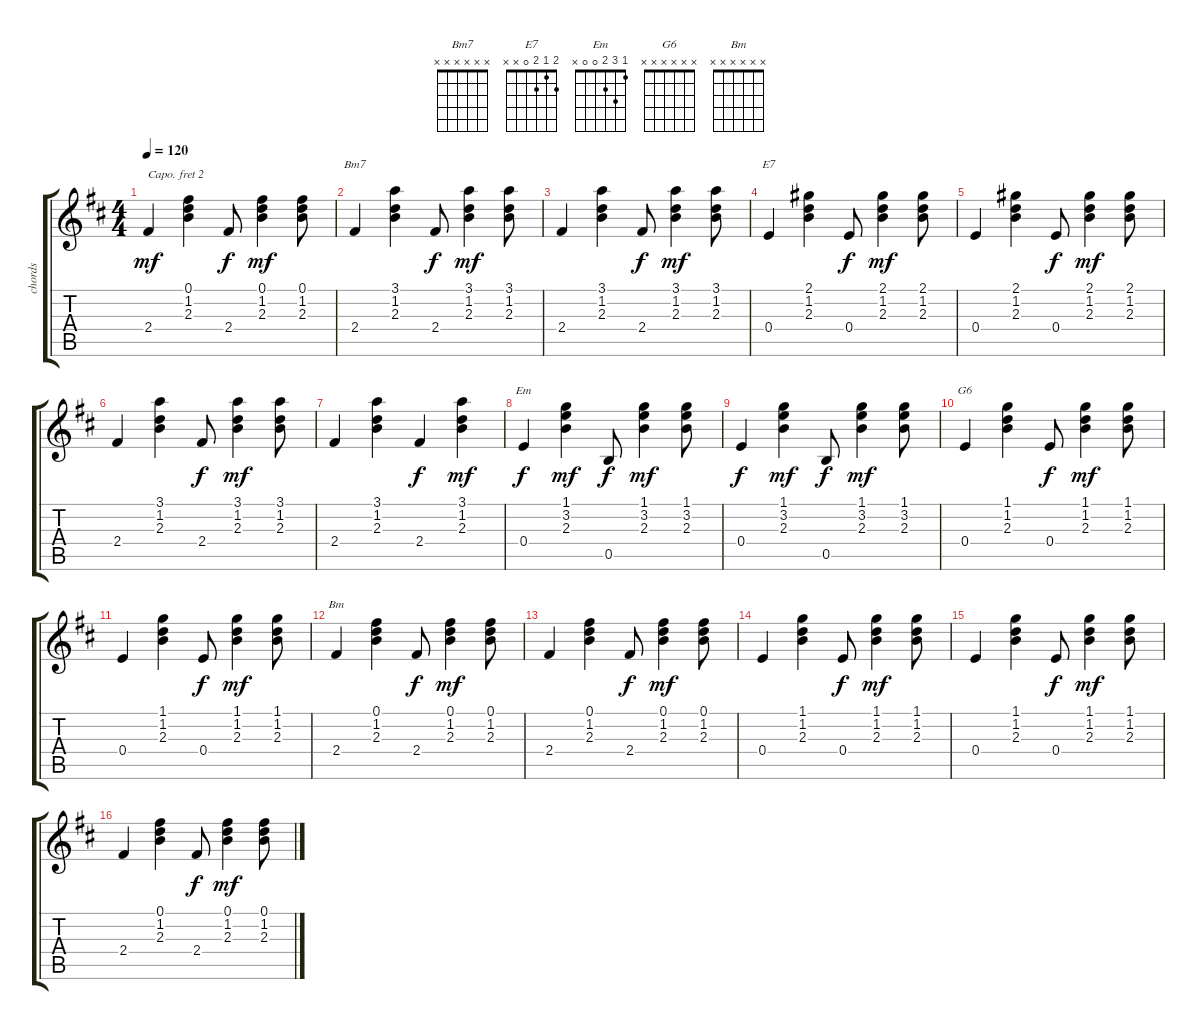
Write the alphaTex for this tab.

\track ("chords" "chords") {instrument acousticguitarnylon}
\staff {score tabs}
\capo 2
\tuning (E4 B3 G3 D3 A2 E2) {hide}
\chord ("Bm7" x x x x x x)
\chord ("E7" 2 1 2 0 x x)
\chord ("Em" 1 3 2 0 0 x)
\chord ("G6" x x x x x x)
\chord ("Bm" x x x x x x)
\ts (4 4)
\tempo 120
\clef g2
\ks bminor
2.4.4{dy mf} (0.1 1.2 2.3).4 2.4.8{dy f} (0.1 1.2 2.3).4{dy mf} (0.1 1.2 2.3).8 |
2.4.4{ch "Bm7"} (3.1 1.2 2.3).4 2.4.8{dy f} (3.1 1.2 2.3).4{dy mf} (3.1 1.2 2.3).8 |
2.4.4 (3.1 1.2 2.3).4 2.4.8{dy f} (3.1 1.2 2.3).4{dy mf} (3.1 1.2 2.3).8 |
0.4.4{ch "E7"} (2.1 1.2 2.3).4 0.4.8{dy f} (2.1 1.2 2.3).4{dy mf} (2.1 1.2 2.3).8 |
0.4.4 (2.1 1.2 2.3).4 0.4.8{dy f} (2.1 1.2 2.3).4{dy mf} (2.1 1.2 2.3).8 |
2.4.4 (3.1 1.2 2.3).4 2.4.8{dy f} (3.1 1.2 2.3).4{dy mf} (3.1 1.2 2.3).8 |
2.4.4 (3.1 1.2 2.3).4 2.4.4{dy f} (3.1 1.2 2.3).4{dy mf} |
0.4.4{ch "Em" dy f} (1.1 3.2 2.3).4{dy mf} 0.5.8{dy f} (1.1 3.2 2.3).4{dy mf} (1.1 3.2 2.3).8 |
0.4.4{dy f} (1.1 3.2 2.3).4{dy mf} 0.5.8{dy f} (1.1 3.2 2.3).4{dy mf} (1.1 3.2 2.3).8 |
0.4.4{ch "G6"} (1.1 1.2 2.3).4 0.4.8{dy f} (1.1 1.2 2.3).4{dy mf} (1.1 1.2 2.3).8 |
0.4.4 (1.1 1.2 2.3).4 0.4.8{dy f} (1.1 1.2 2.3).4{dy mf} (1.1 1.2 2.3).8 |
2.4.4{ch "Bm"} (0.1 1.2 2.3).4 2.4.8{dy f} (0.1 1.2 2.3).4{dy mf} (0.1 1.2 2.3).8 |
2.4.4 (0.1 1.2 2.3).4 2.4.8{dy f} (0.1 1.2 2.3).4{dy mf} (0.1 1.2 2.3).8 |
0.4.4 (1.1 1.2 2.3).4 0.4.8{dy f} (1.1 1.2 2.3).4{dy mf} (1.1 1.2 2.3).8 |
0.4.4 (1.1 1.2 2.3).4 0.4.8{dy f} (1.1 1.2 2.3).4{dy mf} (1.1 1.2 2.3).8 |
2.4.4 (0.1 1.2 2.3).4 2.4.8{dy f} (0.1 1.2 2.3).4{dy mf} (0.1 1.2 2.3).8
